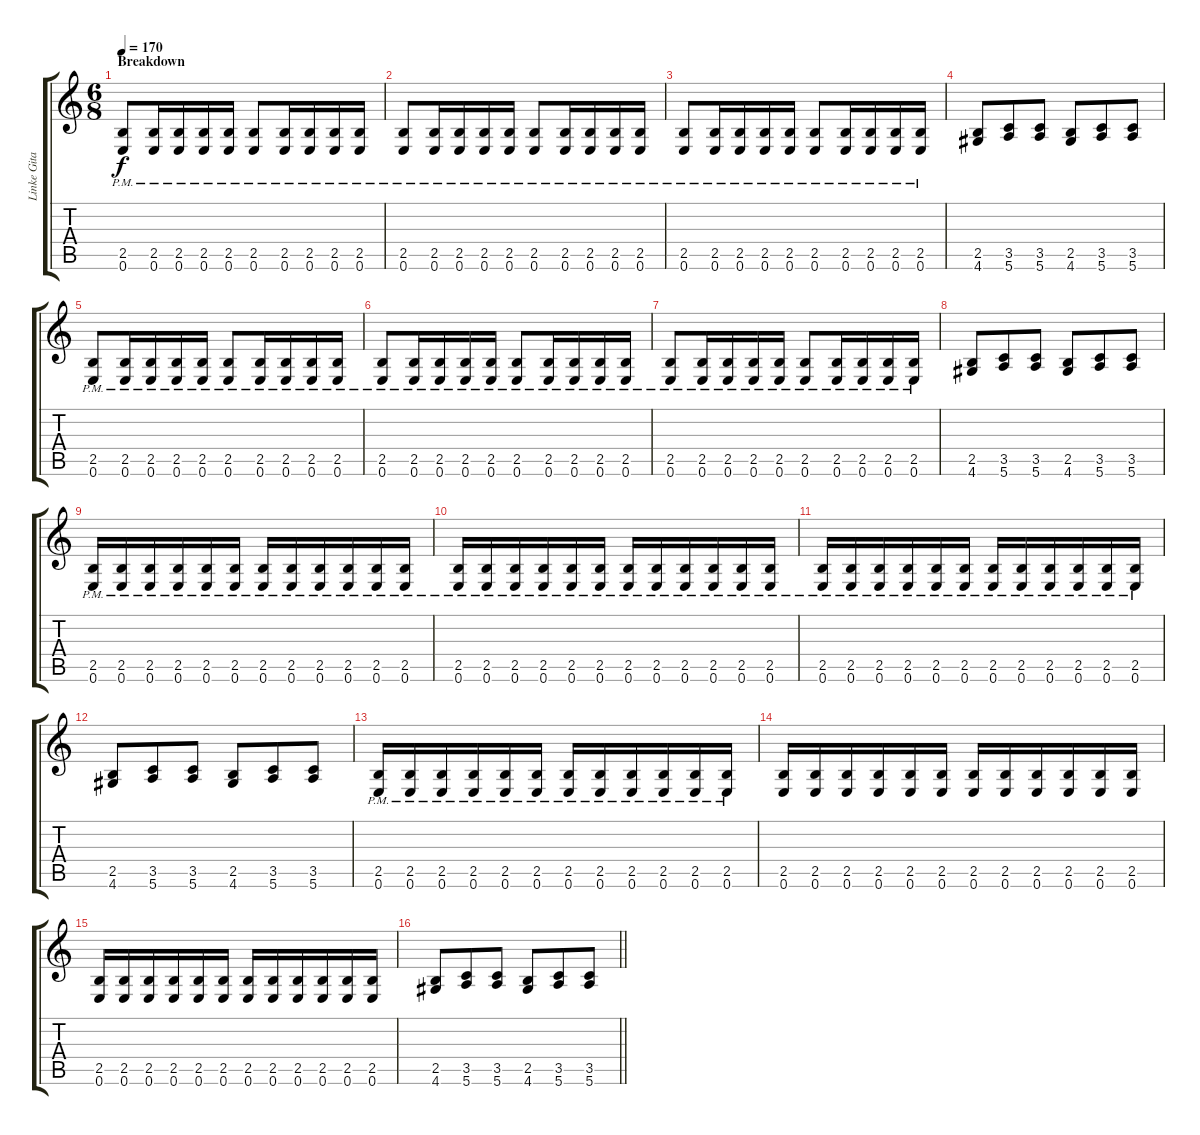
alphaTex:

\track ("Linke Gitarre" "Linke Gita") {instrument distortionguitar}
\staff {score tabs}
\tuning (E4 B3 G3 D3 A2 E2) {hide}
\ts (6 8)
\section ("" "Breakdown")
\tempo 170
\clef g2
\ks c
(2.5{pm} 0.6).8{dy f} (2.5{pm} 0.6).16 (2.5{pm} 0.6).16 (2.5{pm} 0.6).16 (2.5{pm} 0.6).16 (2.5{pm} 0.6).8 (2.5{pm} 0.6).16 (2.5{pm} 0.6).16 (2.5{pm} 0.6).16 (2.5{pm} 0.6).16 |
(2.5{pm} 0.6).8 (2.5{pm} 0.6).16 (2.5{pm} 0.6).16 (2.5{pm} 0.6).16 (2.5{pm} 0.6).16 (2.5{pm} 0.6).8 (2.5{pm} 0.6).16 (2.5{pm} 0.6).16 (2.5{pm} 0.6).16 (2.5{pm} 0.6).16 |
(2.5{pm} 0.6).8 (2.5{pm} 0.6).16 (2.5{pm} 0.6).16 (2.5{pm} 0.6).16 (2.5{pm} 0.6).16 (2.5{pm} 0.6).8 (2.5{pm} 0.6).16 (2.5{pm} 0.6).16 (2.5{pm} 0.6).16 (2.5{pm} 0.6).16 |
(2.5 4.6).8 (3.5 5.6).8 (3.5 5.6).8 (2.5 4.6).8 (3.5 5.6).8 (3.5 5.6).8 |
(2.5{pm} 0.6).8 (2.5{pm} 0.6).16 (2.5{pm} 0.6).16 (2.5{pm} 0.6).16 (2.5{pm} 0.6).16 (2.5{pm} 0.6).8 (2.5{pm} 0.6).16 (2.5{pm} 0.6).16 (2.5{pm} 0.6).16 (2.5{pm} 0.6).16 |
(2.5{pm} 0.6).8 (2.5{pm} 0.6).16 (2.5{pm} 0.6).16 (2.5{pm} 0.6).16 (2.5{pm} 0.6).16 (2.5{pm} 0.6).8 (2.5{pm} 0.6).16 (2.5{pm} 0.6).16 (2.5{pm} 0.6).16 (2.5{pm} 0.6).16 |
(2.5{pm} 0.6).8 (2.5{pm} 0.6).16 (2.5{pm} 0.6).16 (2.5{pm} 0.6).16 (2.5{pm} 0.6).16 (2.5{pm} 0.6).8 (2.5{pm} 0.6).16 (2.5{pm} 0.6).16 (2.5{pm} 0.6).16 (2.5{pm} 0.6).16 |
(2.5 4.6).8 (3.5 5.6).8 (3.5 5.6).8 (2.5 4.6).8 (3.5 5.6).8 (3.5 5.6).8 |
(2.5{pm} 0.6).16 (2.5{pm} 0.6).16 (2.5{pm} 0.6).16 (2.5{pm} 0.6).16 (2.5{pm} 0.6).16 (2.5{pm} 0.6).16 (2.5{pm} 0.6).16 (2.5{pm} 0.6).16 (2.5{pm} 0.6).16 (2.5{pm} 0.6).16 (2.5{pm} 0.6).16 (2.5{pm} 0.6).16 |
(2.5{pm} 0.6).16 (2.5{pm} 0.6).16 (2.5{pm} 0.6).16 (2.5{pm} 0.6).16 (2.5{pm} 0.6).16 (2.5{pm} 0.6).16 (2.5{pm} 0.6).16 (2.5{pm} 0.6).16 (2.5{pm} 0.6).16 (2.5{pm} 0.6).16 (2.5{pm} 0.6).16 (2.5{pm} 0.6).16 |
(2.5{pm} 0.6).16 (2.5{pm} 0.6).16 (2.5{pm} 0.6).16 (2.5{pm} 0.6).16 (2.5{pm} 0.6).16 (2.5{pm} 0.6).16 (2.5{pm} 0.6).16 (2.5{pm} 0.6).16 (2.5{pm} 0.6).16 (2.5{pm} 0.6).16 (2.5{pm} 0.6).16 (2.5{pm} 0.6).16 |
(2.5 4.6).8 (3.5 5.6).8 (3.5 5.6).8 (2.5 4.6).8 (3.5 5.6).8 (3.5 5.6).8 |
(2.5{pm} 0.6).16 (2.5{pm} 0.6).16 (2.5{pm} 0.6).16 (2.5{pm} 0.6).16 (2.5{pm} 0.6).16 (2.5{pm} 0.6).16 (2.5{pm} 0.6).16 (2.5{pm} 0.6).16 (2.5{pm} 0.6).16 (2.5{pm} 0.6).16 (2.5{pm} 0.6).16 (2.5{pm} 0.6).16 |
(2.5 0.6).16 (2.5 0.6).16 (2.5 0.6).16 (2.5 0.6).16 (2.5 0.6).16 (2.5 0.6).16 (2.5 0.6).16 (2.5 0.6).16 (2.5 0.6).16 (2.5 0.6).16 (2.5 0.6).16 (2.5 0.6).16 |
(2.5 0.6).16 (2.5 0.6).16 (2.5 0.6).16 (2.5 0.6).16 (2.5 0.6).16 (2.5 0.6).16 (2.5 0.6).16 (2.5 0.6).16 (2.5 0.6).16 (2.5 0.6).16 (2.5 0.6).16 (2.5 0.6).16 |
\barLineRight lightlight
(2.5 4.6).8 (3.5 5.6).8 (3.5 5.6).8 (2.5 4.6).8 (3.5 5.6).8 (3.5 5.6).8
